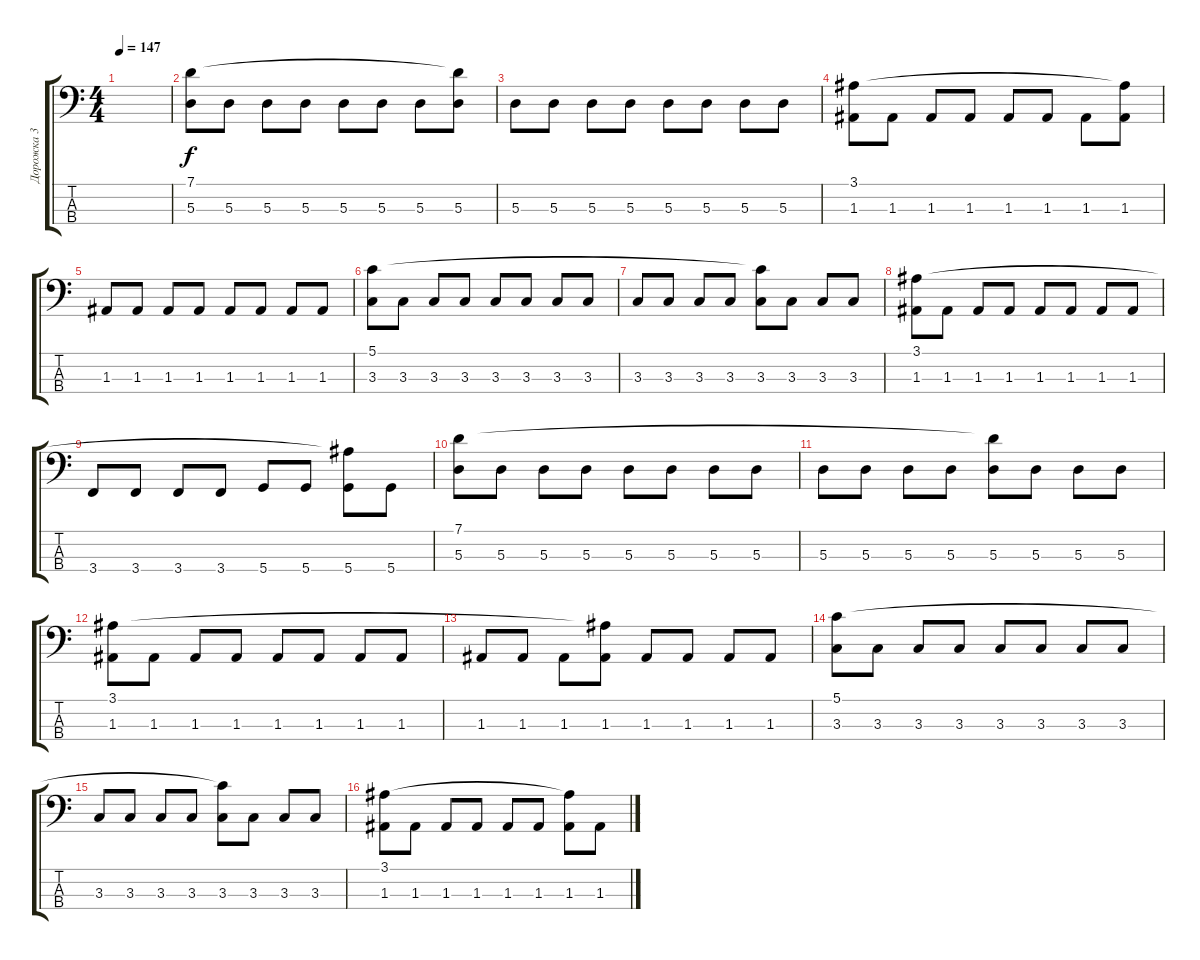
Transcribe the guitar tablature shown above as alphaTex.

\track ("Дорожка 3" "Дорожка 3") {instrument electricbasspick}
\staff {score tabs}
\tuning (G2 D2 A1 D1) {hide}
\ts (4 4)
\tempo 147
\clef f4
\ks c
|
(7.1 5.3).8 5.3.8 5.3.8 5.3.8 5.3.8 5.3.8 5.3.8 (7.1{t} 5.3).8 |
5.3.8 5.3.8 5.3.8 5.3.8 5.3.8 5.3.8 5.3.8 5.3.8 |
(3.1 1.3).8 1.3.8 1.3.8 1.3.8 1.3.8 1.3.8 1.3.8 (3.1{t} 1.3).8 |
1.3.8 1.3.8 1.3.8 1.3.8 1.3.8 1.3.8 1.3.8 1.3.8 |
(5.1 3.3).8 3.3.8 3.3.8 3.3.8 3.3.8 3.3.8 3.3.8 3.3.8 |
3.3.8 3.3.8 3.3.8 3.3.8 (5.1{t} 3.3).8 3.3.8 3.3.8 3.3.8 |
(3.1 1.3).8 1.3.8 1.3.8 1.3.8 1.3.8 1.3.8 1.3.8 1.3.8 |
3.4.8 3.4.8 3.4.8 3.4.8 5.4.8 5.4.8 (3.1{t} 5.4).8 5.4.8 |
(7.1 5.3).8 5.3.8 5.3.8 5.3.8 5.3.8 5.3.8 5.3.8 5.3.8 |
5.3.8 5.3.8 5.3.8 5.3.8 (7.1{t} 5.3).8 5.3.8 5.3.8 5.3.8 |
(3.1 1.3).8 1.3.8 1.3.8 1.3.8 1.3.8 1.3.8 1.3.8 1.3.8 |
1.3.8 1.3.8 1.3.8 (3.1{t} 1.3).8 1.3.8 1.3.8 1.3.8 1.3.8 |
(5.1 3.3).8 3.3.8 3.3.8 3.3.8 3.3.8 3.3.8 3.3.8 3.3.8 |
3.3.8 3.3.8 3.3.8 3.3.8 (5.1{t} 3.3).8 3.3.8 3.3.8 3.3.8 |
(3.1 1.3).8 1.3.8 1.3.8 1.3.8 1.3.8 1.3.8 (3.1{t} 1.3).8 1.3.8
